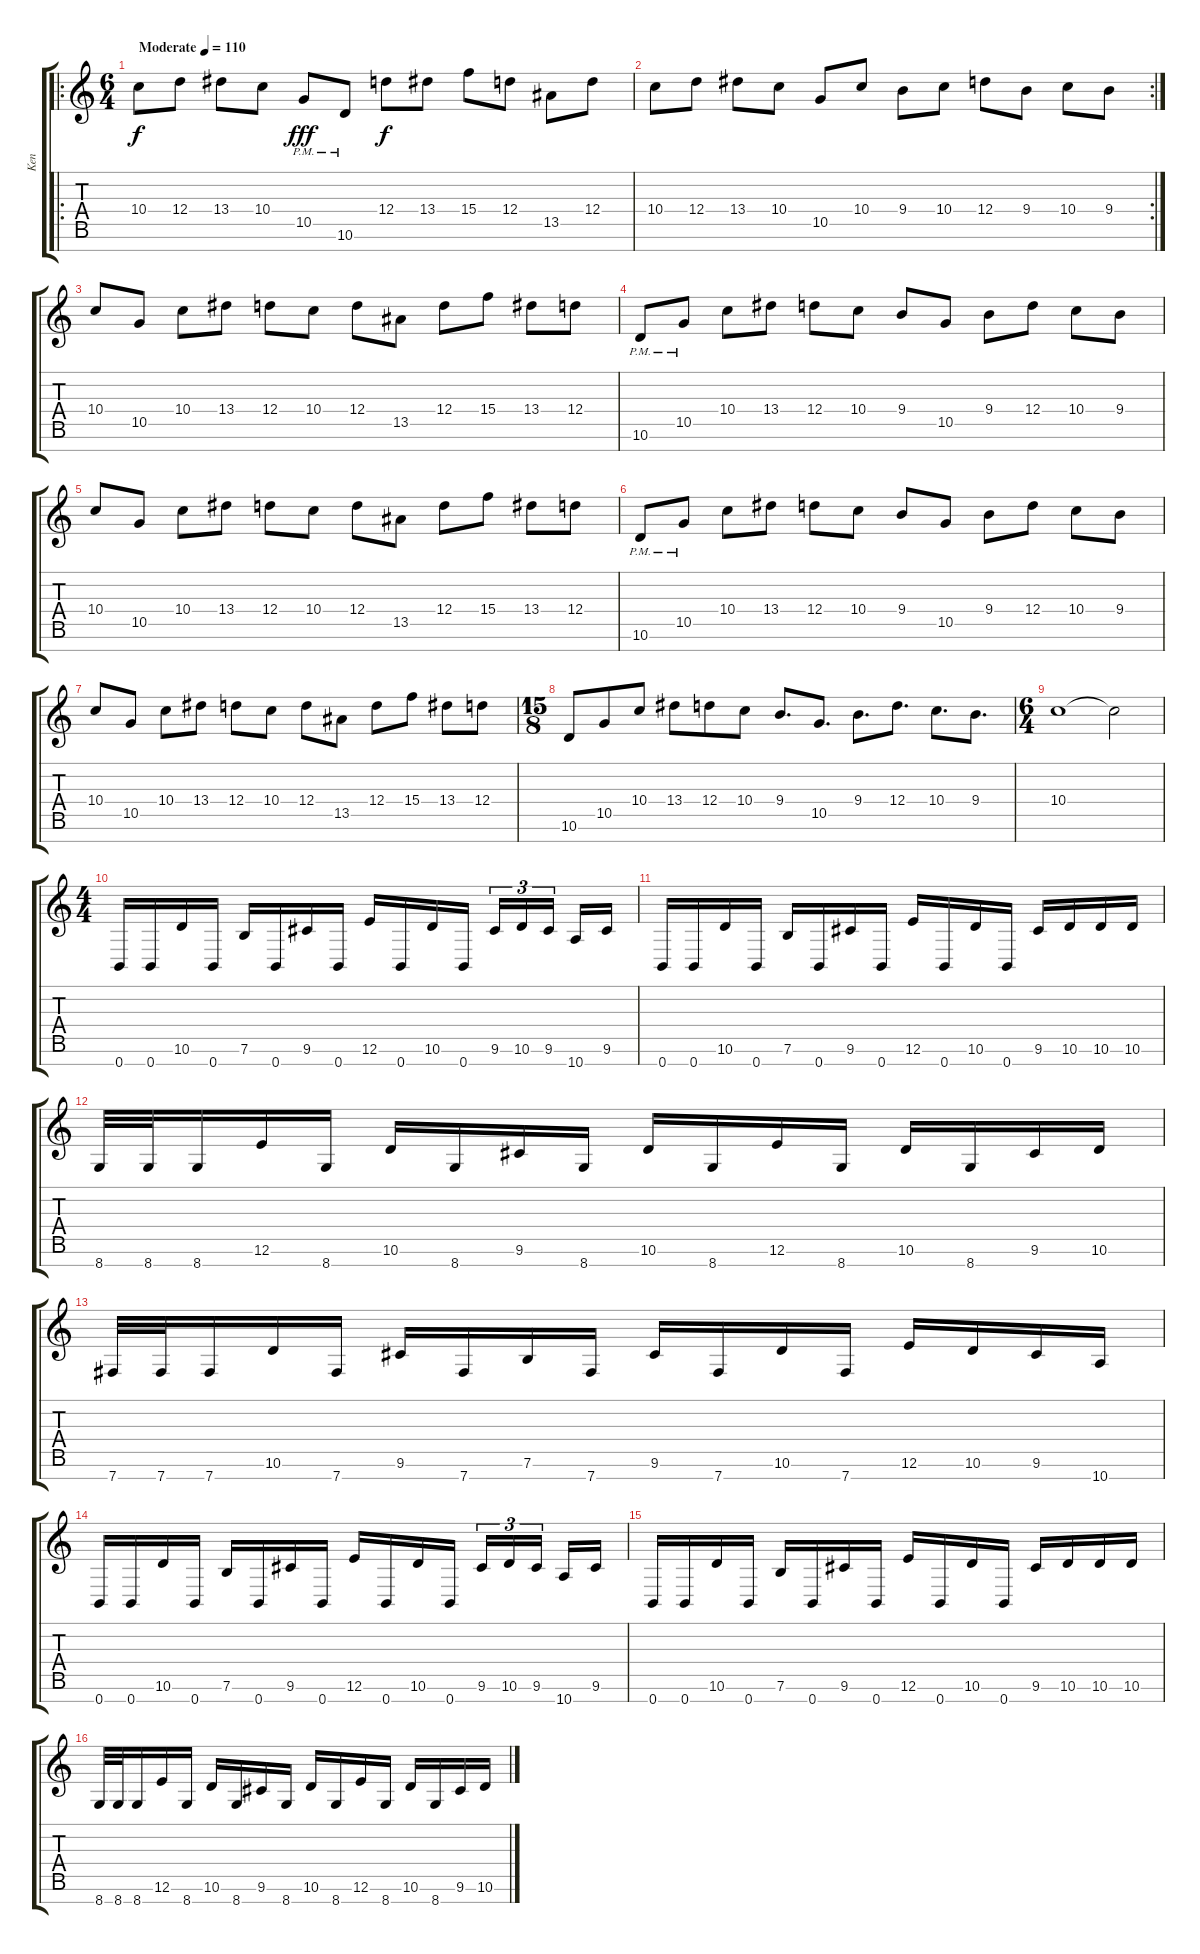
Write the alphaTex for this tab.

\track ("Ken" "Ken") {instrument distortionguitar}
\staff {score tabs}
\tuning (E4 B3 G3 D3 A2 E2 B1) {hide}
\ro
\ts (6 4)
\tempo (110 "Moderate")
\clef g2
\ks c
10.4.8{dy f volume 10 instrument distortionguitar} 12.4.8 13.4.8 10.4.8 10.5{pm}.8{dy fff} 10.6{pm}.8 12.4.8{dy f} 13.4.8 15.4.8 12.4.8 13.5.8 12.4.8 |
\rc 2
10.4.8 12.4.8 13.4.8 10.4.8 10.5.8 10.4.8 9.4.8 10.4.8 12.4.8 9.4.8 10.4.8 9.4.8 |
10.4.8 10.5.8 10.4.8 13.4.8 12.4.8 10.4.8 12.4.8 13.5.8 12.4.8 15.4.8 13.4.8 12.4.8 |
10.6{pm}.8 10.5{pm}.8 10.4.8 13.4.8 12.4.8 10.4.8 9.4.8 10.5.8 9.4.8 12.4.8 10.4.8 9.4.8 |
10.4.8 10.5.8 10.4.8 13.4.8 12.4.8 10.4.8 12.4.8 13.5.8 12.4.8 15.4.8 13.4.8 12.4.8 |
10.6{pm}.8 10.5{pm}.8 10.4.8 13.4.8 12.4.8 10.4.8 9.4.8 10.5.8 9.4.8 12.4.8 10.4.8 9.4.8 |
10.4.8 10.5.8 10.4.8 13.4.8 12.4.8 10.4.8 12.4.8 13.5.8 12.4.8 15.4.8 13.4.8 12.4.8 |
\ts (15 8)
10.6.8 10.5.8 10.4.8 13.4.8 12.4.8 10.4.8 9.4.8{d} 10.5.8{d} 9.4.8{d} 12.4.8{d} 10.4.8{d} 9.4.8{d} |
\ts (6 4)
10.4.1 10.4{t}.2 |
\ts (4 4)
0.7.16 0.7.16 10.6.16 0.7.16 7.6.16 0.7.16 9.6.16 0.7.16 12.6.16 0.7.16 10.6.16 0.7.16 9.6.16{tu (3 2)} 10.6.16{tu (3 2)} 9.6.16{tu (3 2) beam splitsecondary} 10.7.16 9.6.16 |
0.7.16 0.7.16 10.6.16 0.7.16 7.6.16 0.7.16 9.6.16 0.7.16 12.6.16 0.7.16 10.6.16 0.7.16 9.6.16 10.6.16 10.6.16 10.6.16 |
8.7.32 8.7.32 8.7.16 12.6.16 8.7.16 10.6.16 8.7.16 9.6.16 8.7.16 10.6.16 8.7.16 12.6.16 8.7.16 10.6.16 8.7.16 9.6.16 10.6.16 |
7.7.32 7.7.32 7.7.16 10.6.16 7.7.16 9.6.16 7.7.16 7.6.16 7.7.16 9.6.16 7.7.16 10.6.16 7.7.16 12.6.16 10.6.16 9.6.16 10.7.16 |
0.7.16 0.7.16 10.6.16 0.7.16 7.6.16 0.7.16 9.6.16 0.7.16 12.6.16 0.7.16 10.6.16 0.7.16 9.6.16{tu (3 2)} 10.6.16{tu (3 2)} 9.6.16{tu (3 2) beam splitsecondary} 10.7.16 9.6.16 |
0.7.16 0.7.16 10.6.16 0.7.16 7.6.16 0.7.16 9.6.16 0.7.16 12.6.16 0.7.16 10.6.16 0.7.16 9.6.16 10.6.16 10.6.16 10.6.16 |
8.7.32 8.7.32 8.7.16 12.6.16 8.7.16 10.6.16 8.7.16 9.6.16 8.7.16 10.6.16 8.7.16 12.6.16 8.7.16 10.6.16 8.7.16 9.6.16 10.6.16
